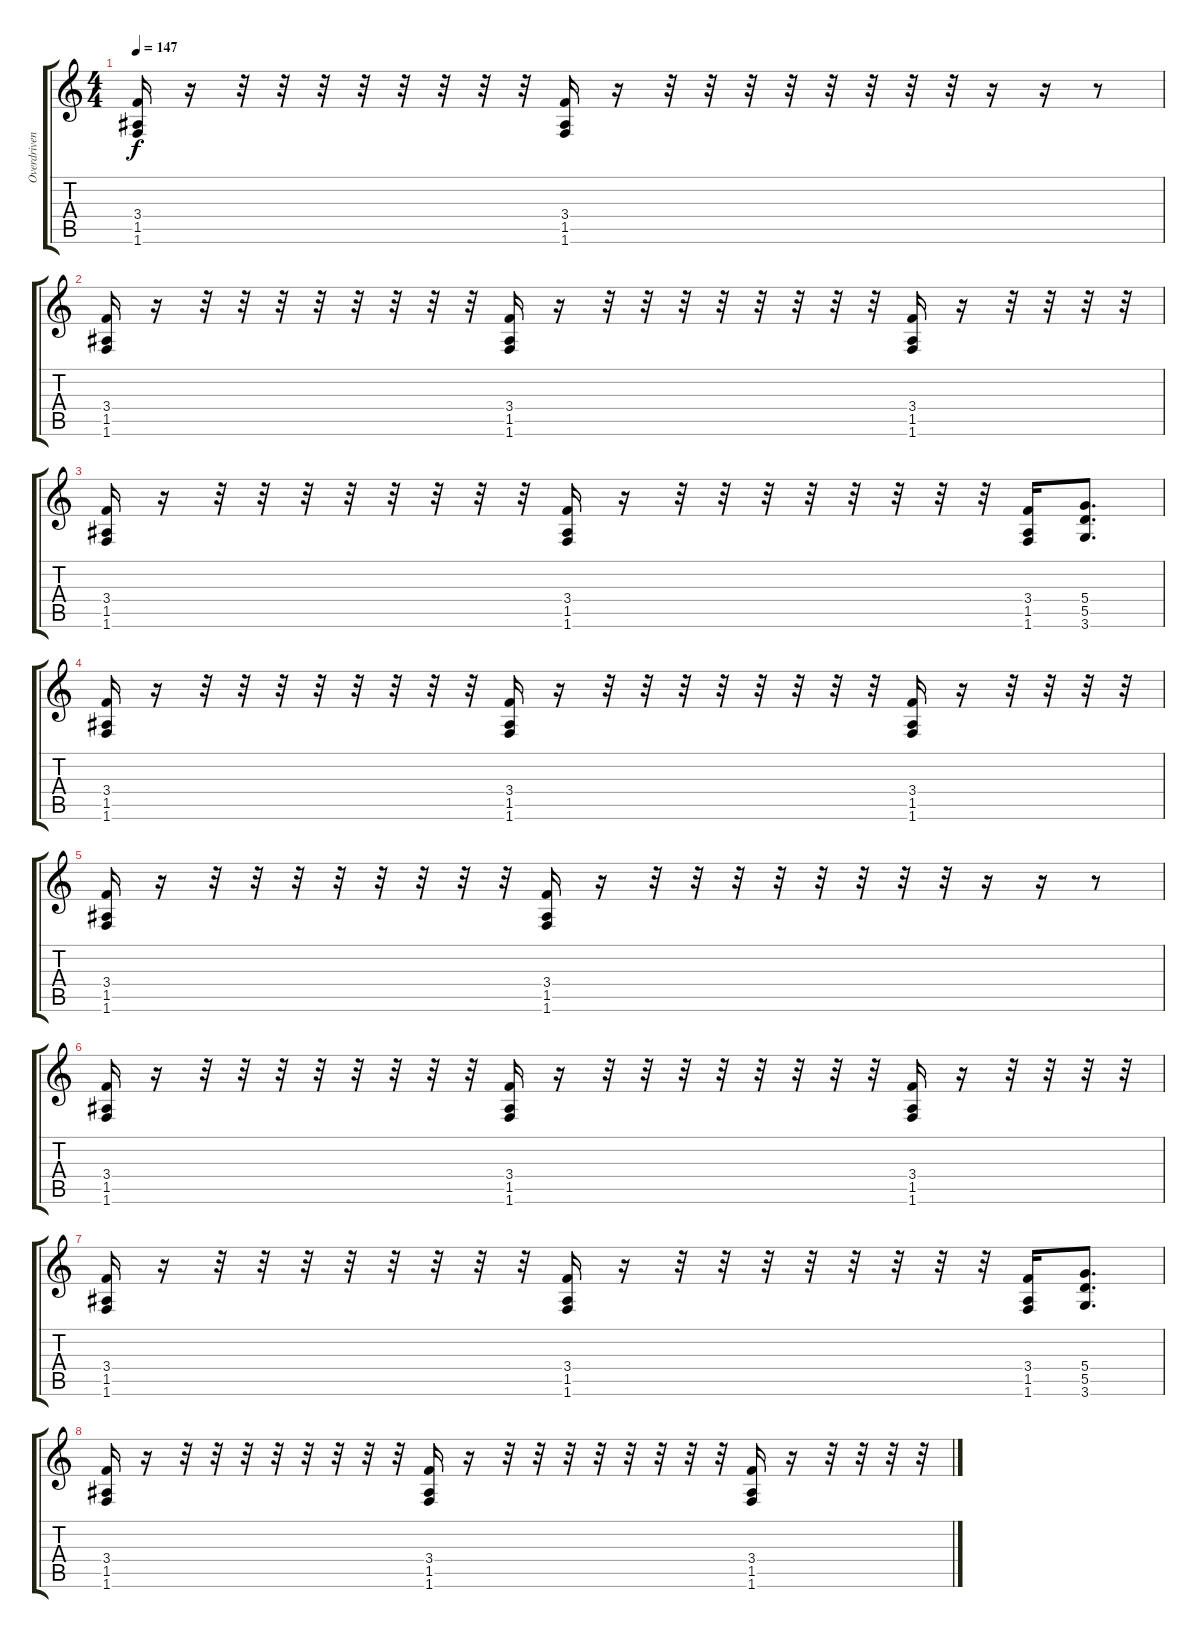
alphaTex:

\track ("Overdriven Guitar (Rhythm)" "Overdriven") {instrument overdrivenguitar}
\staff {score tabs}
\tuning (E4 B3 G3 D3 A2 E2) {hide}
\ts (4 4)
\tempo 147
\clef g2
\ks c
(3.4 1.5 1.6).16{dy f} r.16 r.32 r.32 r.32 r.32 r.32 r.32 r.32 r.32 (3.4 1.5 1.6).16 r.16 r.32 r.32 r.32 r.32 r.32 r.32 r.32 r.32 r.16 r.16 r.8 |
(3.4 1.5 1.6).16 r.16 r.32 r.32 r.32 r.32 r.32 r.32 r.32 r.32 (3.4 1.5 1.6).16 r.16 r.32 r.32 r.32 r.32 r.32 r.32 r.32 r.32 (3.4 1.5 1.6).16 r.16 r.32 r.32 r.32 r.32 |
(3.4 1.5 1.6).16 r.16 r.32 r.32 r.32 r.32 r.32 r.32 r.32 r.32 (3.4 1.5 1.6).16 r.16 r.32 r.32 r.32 r.32 r.32 r.32 r.32 r.32 (3.4 1.5 1.6).16 (5.4 5.5 3.6).8{d} |
(3.4 1.5 1.6).16 r.16 r.32 r.32 r.32 r.32 r.32 r.32 r.32 r.32 (3.4 1.5 1.6).16 r.16 r.32 r.32 r.32 r.32 r.32 r.32 r.32 r.32 (3.4 1.5 1.6).16 r.16 r.32 r.32 r.32 r.32 |
(3.4 1.5 1.6).16 r.16 r.32 r.32 r.32 r.32 r.32 r.32 r.32 r.32 (3.4 1.5 1.6).16 r.16 r.32 r.32 r.32 r.32 r.32 r.32 r.32 r.32 r.16 r.16 r.8 |
(3.4 1.5 1.6).16 r.16 r.32 r.32 r.32 r.32 r.32 r.32 r.32 r.32 (3.4 1.5 1.6).16 r.16 r.32 r.32 r.32 r.32 r.32 r.32 r.32 r.32 (3.4 1.5 1.6).16 r.16 r.32 r.32 r.32 r.32 |
(3.4 1.5 1.6).16 r.16 r.32 r.32 r.32 r.32 r.32 r.32 r.32 r.32 (3.4 1.5 1.6).16 r.16 r.32 r.32 r.32 r.32 r.32 r.32 r.32 r.32 (3.4 1.5 1.6).16 (5.4 5.5 3.6).8{d} |
(3.4 1.5 1.6).16 r.16 r.32 r.32 r.32 r.32 r.32 r.32 r.32 r.32 (3.4 1.5 1.6).16 r.16 r.32 r.32 r.32 r.32 r.32 r.32 r.32 r.32 (3.4 1.5 1.6).16 r.16 r.32 r.32 r.32 r.32
